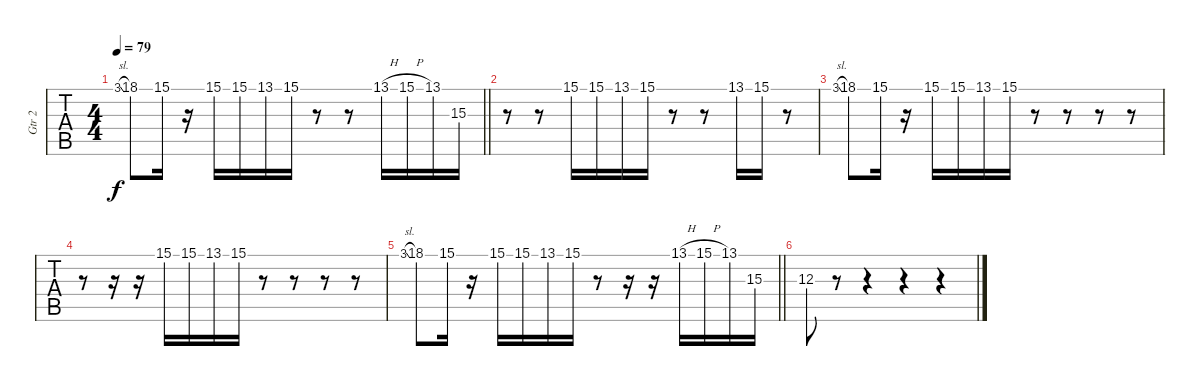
\track ("Gtr 2" "Gtr 2") {instrument distortionguitar}
\staff {tabs}
\tuning (E4 B3 G3 D3 A2 E2) {hide}
\ts (4 4)
\tempo 79
\clef g2
\barLineRight lightlight
\ks c
3.1{sl}.8{gr dy f} 18.1.8 15.1.16 r.16 15.1.16 15.1.16 13.1.16 15.1.16 r.8 r.8 13.1{h}.16 15.1{h}.16 13.1.16 15.3.16 |
r.8 r.8 15.1.16 15.1.16 13.1.16 15.1.16 r.8 r.8 13.1.16 15.1.16 r.8 |
3.1{sl}.8{gr} 18.1.8 15.1.16 r.16 15.1.16 15.1.16 13.1.16 15.1.16 r.8 r.8 r.8 r.8 |
r.8 r.16 r.16 15.1.16 15.1.16 13.1.16 15.1.16 r.8 r.8 r.8 r.8 |
\barLineRight lightlight
3.1{sl}.8{gr} 18.1.8 15.1.16 r.16 15.1.16 15.1.16 13.1.16 15.1.16 r.8 r.16 r.16 13.1{h}.16 15.1{h}.16 13.1.16 15.3.16 |
12.3.8 r.8 r.4 r.4 r.4
